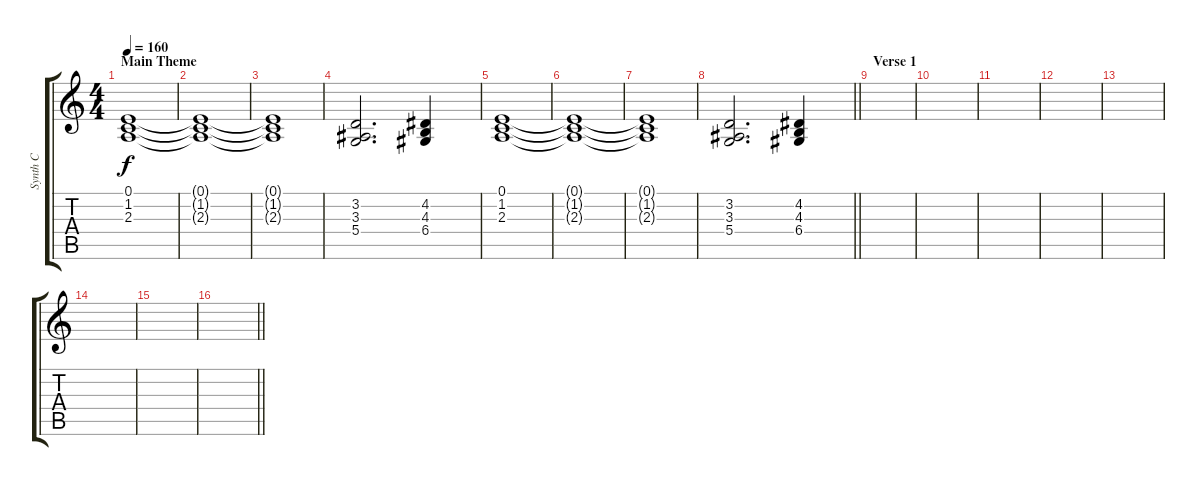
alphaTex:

\track ("Synth C" "Synth C") {instrument pad4choir}
\staff {score tabs}
\tuning (E4 B3 G3 D3 A2 E2) {hide}
\ts (4 4)
\section ("" "Main Theme")
\tempo 160
\clef g2
\ks c
(0.1 1.2 2.3).1{dy f} |
(0.1{t} 1.2{t} 2.3{t}).1 |
(0.1{t} 1.2{t} 2.3{t}).1 |
(3.2 3.3 5.4).2{d} (4.2 4.3 6.4).4 |
(0.1 1.2 2.3).1 |
(0.1{t} 1.2{t} 2.3{t}).1 |
(0.1{t} 1.2{t} 2.3{t}).1 |
\barLineRight lightlight
(3.2 3.3 5.4).2{d} (4.2 4.3 6.4).4 |
\section ("" "Verse 1")
|
|
|
|
|
|
|
\barLineRight lightlight
